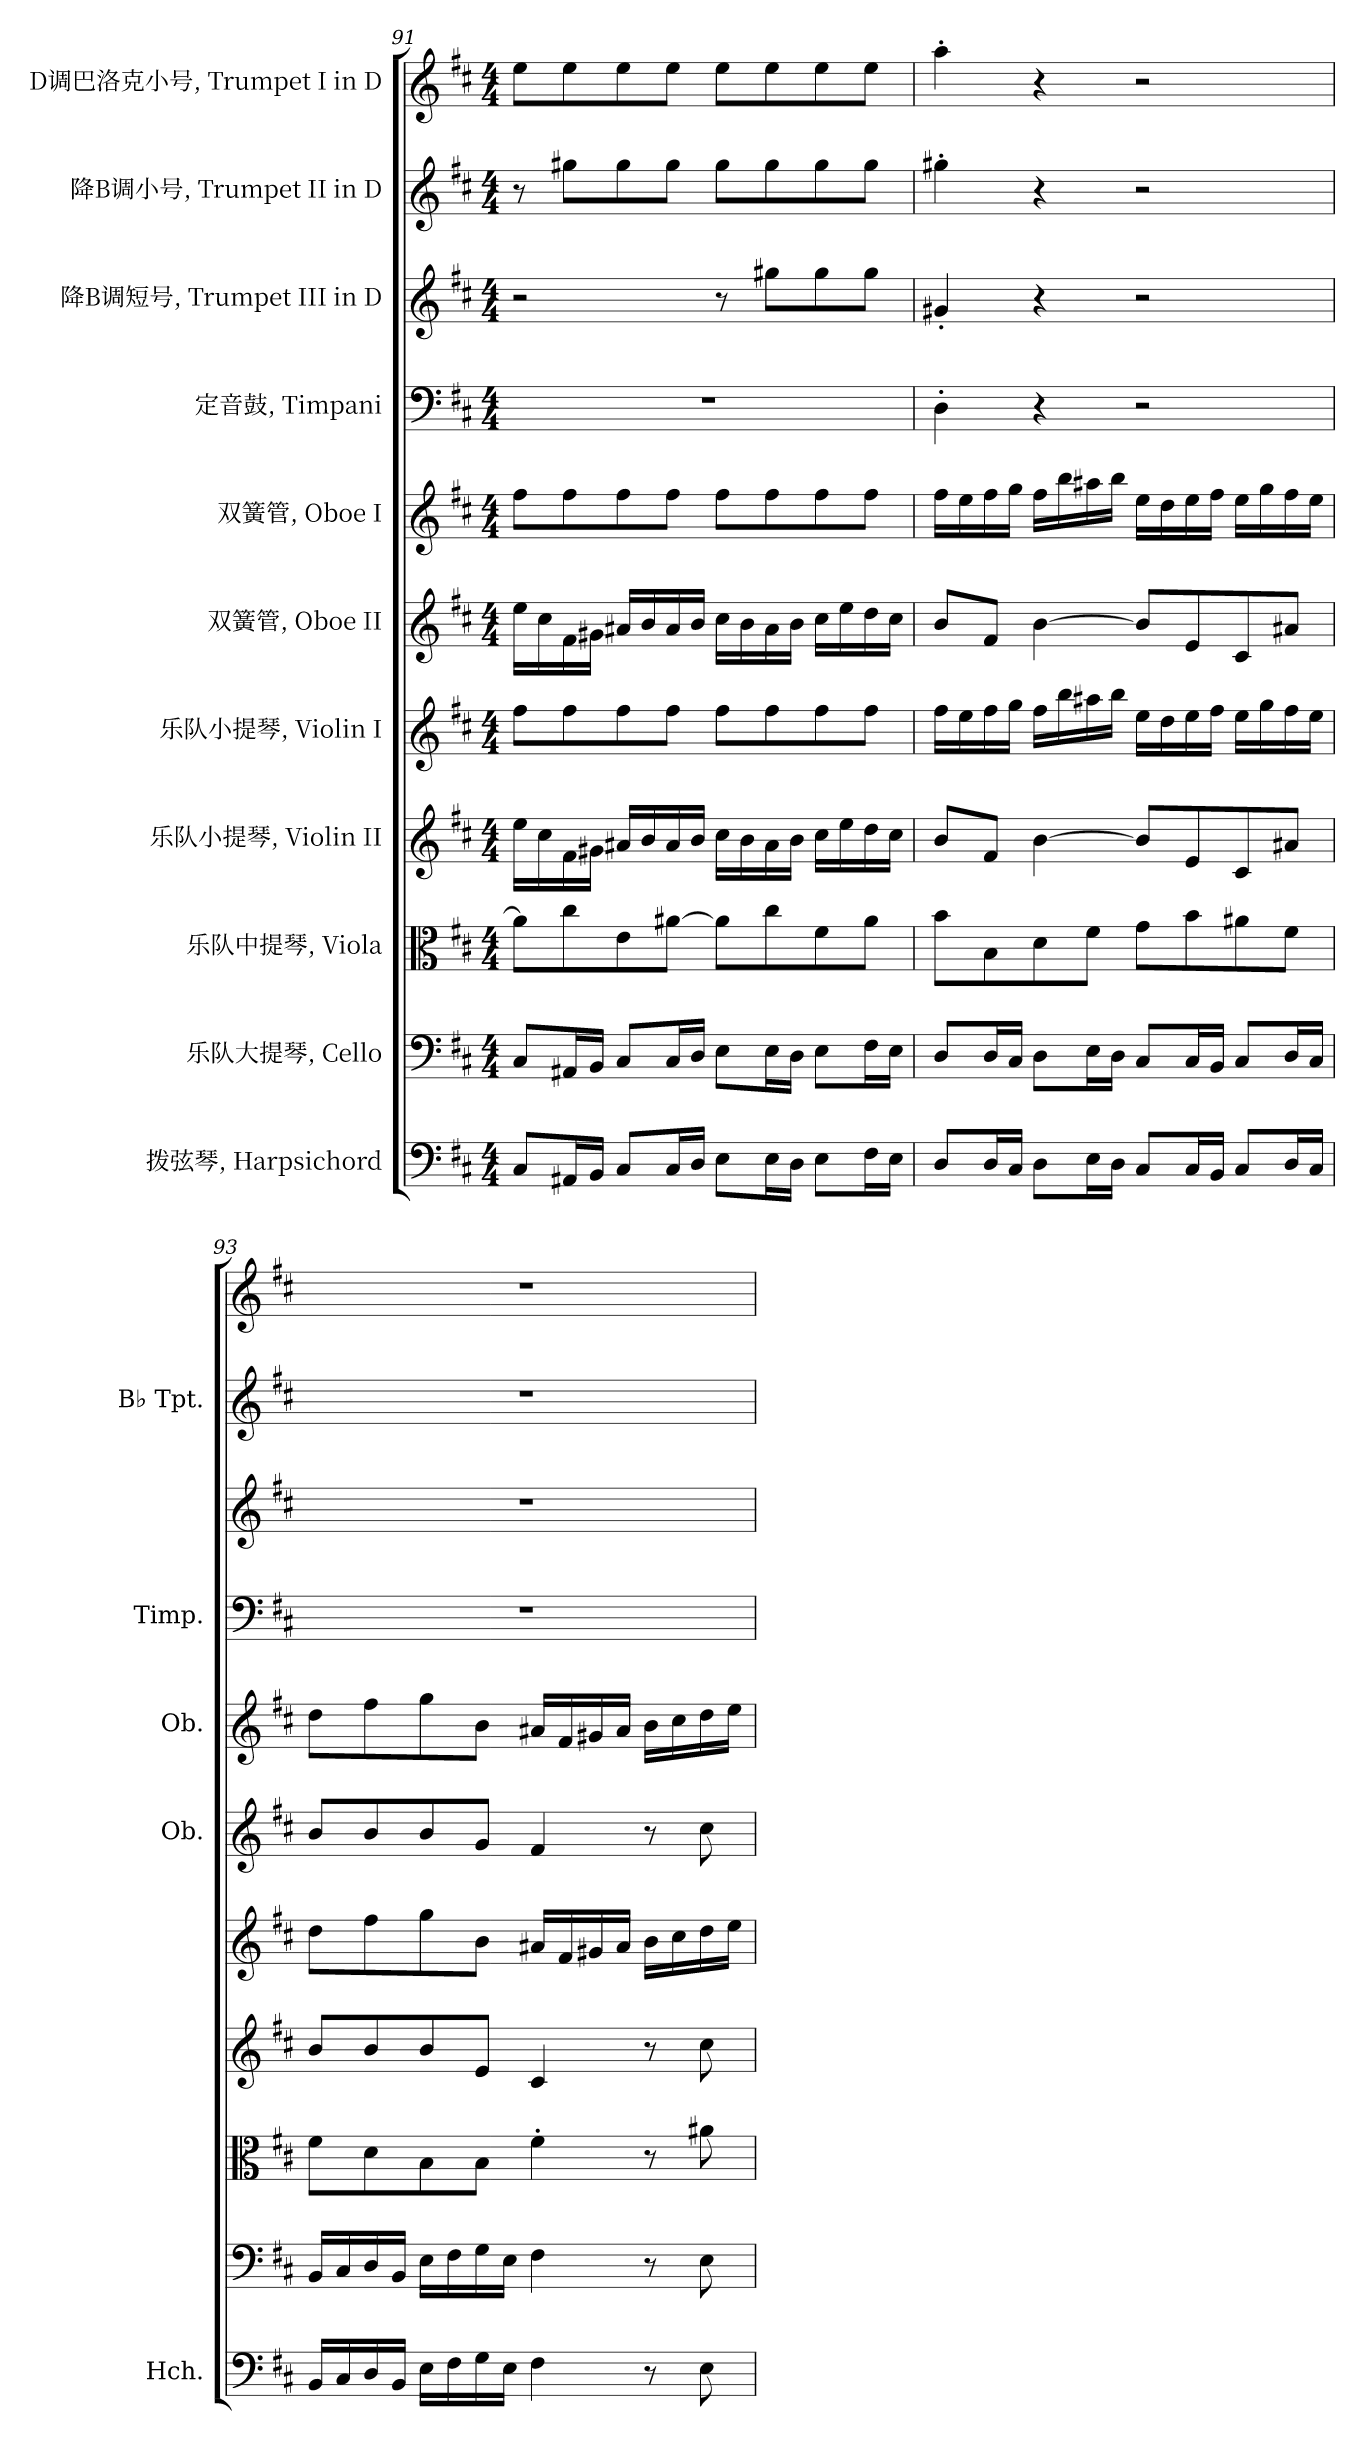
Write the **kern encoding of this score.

**kern	**kern	**kern	**kern	**kern	**kern	**kern	**kern	**kern	**kern	**kern
*part11	*part10	*part9	*part8	*part7	*part6	*part5	*part4	*part3	*part2	*part1
*staff11	*staff10	*staff9	*staff8	*staff7	*staff6	*staff5	*staff4	*staff3	*staff2	*staff1
*I"拨弦琴, Harpsichord	*I"乐队大提琴, Cello	*I"乐队中提琴, Viola	*I"乐队小提琴, Violin II	*I"乐队小提琴, Violin I	*I"双簧管, Oboe II	*I"双簧管, Oboe I	*I"定音鼓, Timpani	*I"降B调短号, Trumpet III in D	*I"降B调小号, Trumpet II in D	*I"D调巴洛克小号, Trumpet I in D
*I'Hch.	*	*	*	*	*I'Ob.	*I'Ob.	*I'Timp.	*	*I'B♭ Tpt.	*
!!LO:PB:g=z
*clefF4	*clefF4	*clefC3	*clefG2	*clefG2	*clefG2	*clefG2	*clefF4	*clefG2	*clefG2	*clefG2
*	*	*	*	*	*	*	*	*ITrd1c2	*ITrd1c2	*ITrd-1c-2
*k[f#c#]	*k[f#c#]	*k[f#c#]	*k[f#c#]	*k[f#c#]	*k[f#c#]	*k[f#c#]	*k[f#c#]	*k[]	*k[]	*k[f#c#g#d#]
*M4/4	*M4/4	*M4/4	*M4/4	*M4/4	*M4/4	*M4/4	*M4/4	*M4/4	*M4/4	*M4/4
=91	=91	=91	=91	=91	=91	=91	=91	=91	=91	=91
8C#/L	8C#/L	8a#\L]	16ee\LL	8ff#\L	16ee\LL	8ff#\L	1r	2r	8r	8ff#\L
.	.	.	16cc#\	.	16cc#\	.	.	.	.	.
16AA#X/L	16AA#X/L	8cc#\	16f#\	8ff#\	16f#\	8ff#\	.	.	8ff#X\L	8ff#\
16BB/JJ	16BB/JJ	.	16g#X\JJ	.	16g#X\JJ	.	.	.	.	.
8C#/L	8C#/L	8e\	16a#X/LL	8ff#\	16a#X/LL	8ff#\	.	.	8ff#\	8ff#\
.	.	.	16b/	.	16b/	.	.	.	.	.
16C#/L	16C#/L	[8a#X\J	16a#/	8ff#\J	16a#/	8ff#\J	.	.	8ff#\J	8ff#\J
16D/JJ	16D/JJ	.	16b/JJ	.	16b/JJ	.	.	.	.	.
8E\L	8E\L	8a#\L]	16cc#\LL	8ff#\L	16cc#\LL	8ff#\L	.	8r	8ff#\L	8ff#\L
.	.	.	16b\	.	16b\	.	.	.	.	.
16E\L	16E\L	8cc#\	16a#\	8ff#\	16a#\	8ff#\	.	8ff#X\L	8ff#\	8ff#\
16D\JJ	16D\JJ	.	16b\JJ	.	16b\JJ	.	.	.	.	.
8E\L	8E\L	8f#\	16cc#\LL	8ff#\	16cc#\LL	8ff#\	.	8ff#\	8ff#\	8ff#\
.	.	.	16ee\	.	16ee\	.	.	.	.	.
16F#\L	16F#\L	8a#\J	16dd\	8ff#\J	16dd\	8ff#\J	.	8ff#\J	8ff#\J	8ff#\J
16E\JJ	16E\JJ	.	16cc#\JJ	.	16cc#\JJ	.	.	.	.	.
=92	=92	=92	=92	=92	=92	=92	=92	=92	=92	=92
8D/L	8D/L	8b\L	8b/L	16ff#\LL	8b/L	16ff#\LL	4D'\	4f#X'/	4ff#X'\	4bb'\
.	.	.	.	16ee\	.	16ee\	.	.	.	.
16D/L	16D/L	8B\	8f#/J	16ff#\	8f#/J	16ff#\	.	.	.	.
16C#/JJ	16C#/JJ	.	.	16gg\JJ	.	16gg\JJ	.	.	.	.
8D\L	8D\L	8d\	[4b\	16ff#\LL	[4b\	16ff#\LL	4r	4r	4r	4r
.	.	.	.	16bb\	.	16bb\	.	.	.	.
16E\L	16E\L	8f#\J	.	16aa#X\	.	16aa#X\	.	.	.	.
16D\JJ	16D\JJ	.	.	16bb\JJ	.	16bb\JJ	.	.	.	.
8C#/L	8C#/L	8g\L	8b/L]	16ee\LL	8b/L]	16ee\LL	2r	2r	2r	2r
.	.	.	.	16dd\	.	16dd\	.	.	.	.
16C#/L	16C#/L	8b\	8e/	16ee\	8e/	16ee\	.	.	.	.
16BB/JJ	16BB/JJ	.	.	16ff#\JJ	.	16ff#\JJ	.	.	.	.
8C#/L	8C#/L	8a#X\	8c#/	16ee\LL	8c#/	16ee\LL	.	.	.	.
.	.	.	.	16gg\	.	16gg\	.	.	.	.
16D/L	16D/L	8f#\J	8a#X/J	16ff#\	8a#X/J	16ff#\	.	.	.	.
16C#/JJ	16C#/JJ	.	.	16ee\JJ	.	16ee\JJ	.	.	.	.
!!LO:PB:g=z
=93	=93	=93	=93	=93	=93	=93	=93	=93	=93	=93
16BB/LL	16BB/LL	8f#\L	8b/L	8dd\L	8b/L	8dd\L	1r	1r	1r	1r
16C#/	16C#/	.	.	.	.	.	.	.	.	.
16D/	16D/	8d\	8b/	8ff#\	8b/	8ff#\	.	.	.	.
16BB/JJ	16BB/JJ	.	.	.	.	.	.	.	.	.
16E\LL	16E\LL	8B\	8b/	8gg\	8b/	8gg\	.	.	.	.
16F#\	16F#\	.	.	.	.	.	.	.	.	.
16G\	16G\	8B\J	8e/J	8b\J	8g/J	8b\J	.	.	.	.
16E\JJ	16E\JJ	.	.	.	.	.	.	.	.	.
4F#\	4F#\	4f#'\	4c#/	16a#X/LL	4f#/	16a#X/LL	.	.	.	.
.	.	.	.	16f#/	.	16f#/	.	.	.	.
.	.	.	.	16g#X/	.	16g#X/	.	.	.	.
.	.	.	.	16a#/JJ	.	16a#/JJ	.	.	.	.
8r	8r	8r	8r	16b\LL	8r	16b\LL	.	.	.	.
.	.	.	.	16cc#\	.	16cc#\	.	.	.	.
8E\	8E\	8a#X\	8cc#\	16dd\	8cc#\	16dd\	.	.	.	.
.	.	.	.	16ee\JJ	.	16ee\JJ	.	.	.	.
=	=	=	=	=	=	=	=	=	=	=
*-	*-	*-	*-	*-	*-	*-	*-	*-	*-	*-
